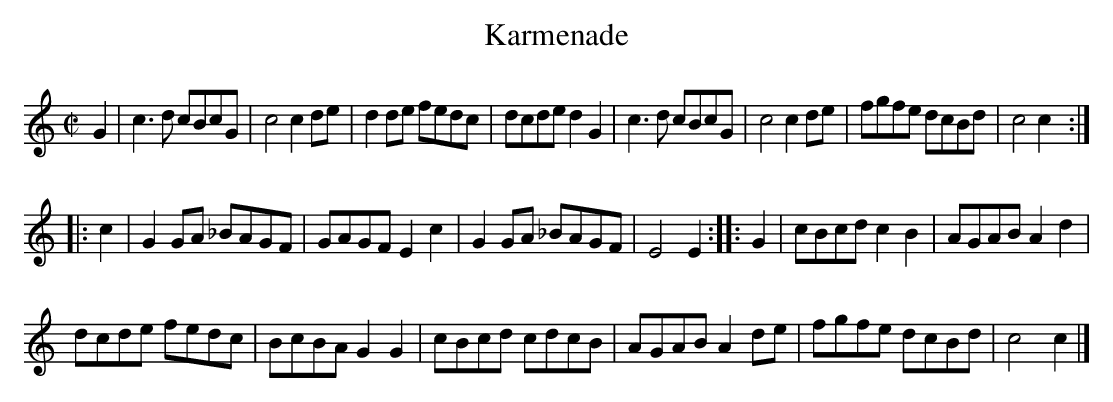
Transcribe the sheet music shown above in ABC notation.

X:1
T:Karmenade
M:C|
K:Cmaj
G2|c3d cBcG|c4c2de|d2de fedc|dcded2G2|c3d cBcG|c4c2de|fgfe dcBd|c4c2:|
|:c2|G2GA _BAGF|GAGFE2c2|G2GA _BAGF|E4E2:||:G2|cBcdc2B2|AGABA2d2|
dcde fedc|BcBAG2G2|cBcd cdcB|AGABA2de|fgfe dcBd|c4c2|]
